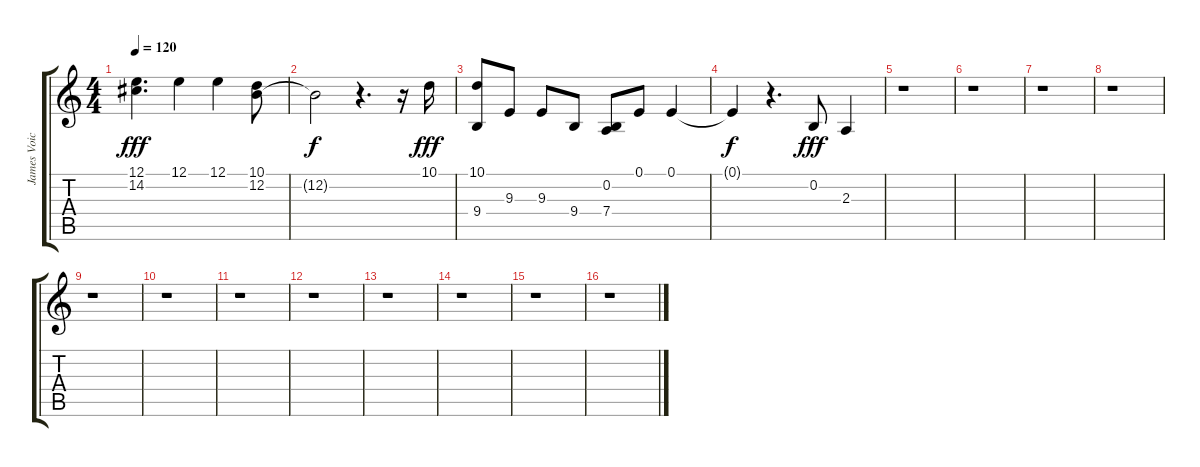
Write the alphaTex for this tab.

\track ("James Voice" "James Voic") {instrument pad3polysynth}
\staff {score tabs}
\tuning (E4 B3 G3 D3 A2 E2) {hide}
\ts (4 4)
\tempo 120
\clef g2
\ks c
(12.1 14.2).4{d dy fff} 12.1.4 12.1.4 (10.1 12.2).8 |
12.2{t}.2{dy f} r.4{d} r.16 10.1.16{dy fff} |
(10.1 9.4).8 9.3.8 9.3.8 9.4.8 (0.2 7.4).8 0.1.8 0.1.4 |
0.1{t}.4{dy f} r.4{d} 0.2.8{dy fff} 2.3.4 |
r.1 |
r.1 |
r.1 |
r.1 |
r.1 |
r.1 |
r.1 |
r.1 |
r.1 |
r.1 |
r.1 |
r.1
